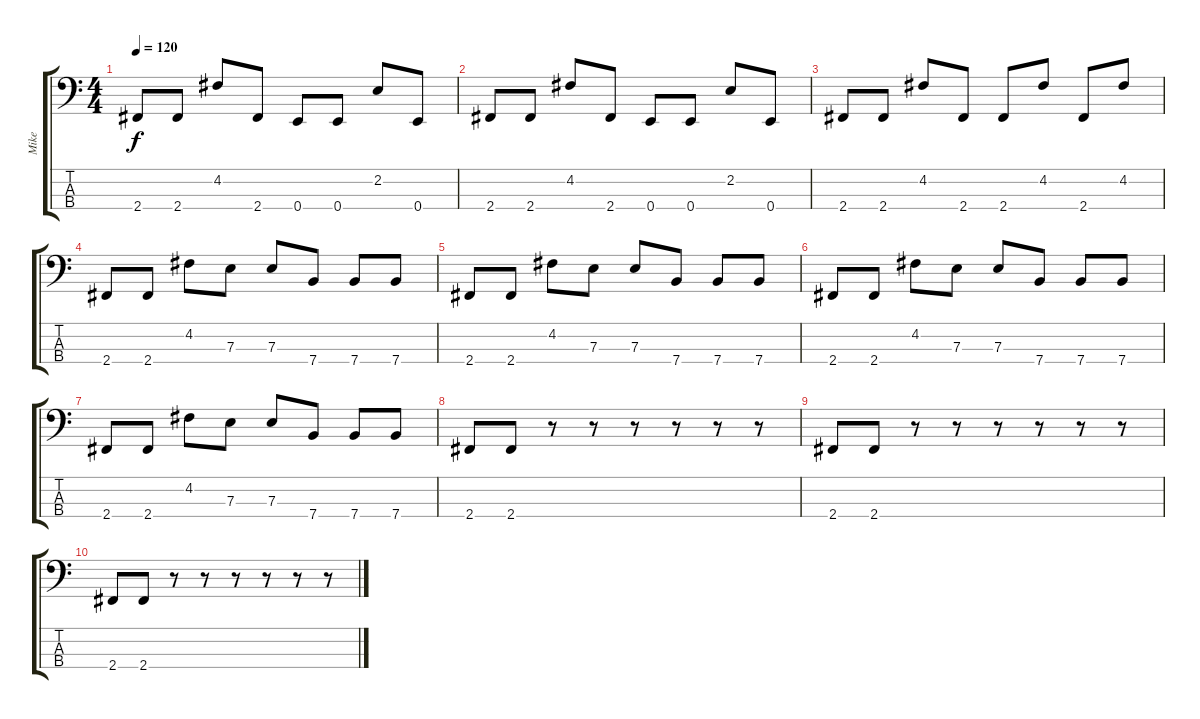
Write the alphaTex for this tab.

\track ("Mike" "Mike") {instrument electricbasspick}
\staff {score tabs}
\tuning (G2 D2 A1 E1) {hide}
\ts (4 4)
\tempo 120
\clef f4
\ks c
2.4.8{dy f} 2.4.8 4.2.8 2.4.8 0.4.8 0.4.8 2.2.8 0.4.8 |
2.4.8 2.4.8 4.2.8 2.4.8 0.4.8 0.4.8 2.2.8 0.4.8 |
2.4.8 2.4.8 4.2.8 2.4.8 2.4.8 4.2.8 2.4.8 4.2.8 |
2.4.8 2.4.8 4.2.8 7.3.8 7.3.8 7.4.8 7.4.8 7.4.8 |
2.4.8 2.4.8 4.2.8 7.3.8 7.3.8 7.4.8 7.4.8 7.4.8 |
2.4.8 2.4.8 4.2.8 7.3.8 7.3.8 7.4.8 7.4.8 7.4.8 |
2.4.8 2.4.8 4.2.8 7.3.8 7.3.8 7.4.8 7.4.8 7.4.8 |
2.4.8 2.4.8 r.8 r.8 r.8 r.8 r.8 r.8 |
2.4.8 2.4.8 r.8 r.8 r.8 r.8 r.8 r.8 |
2.4.8 2.4.8 r.8 r.8 r.8 r.8 r.8 r.8
